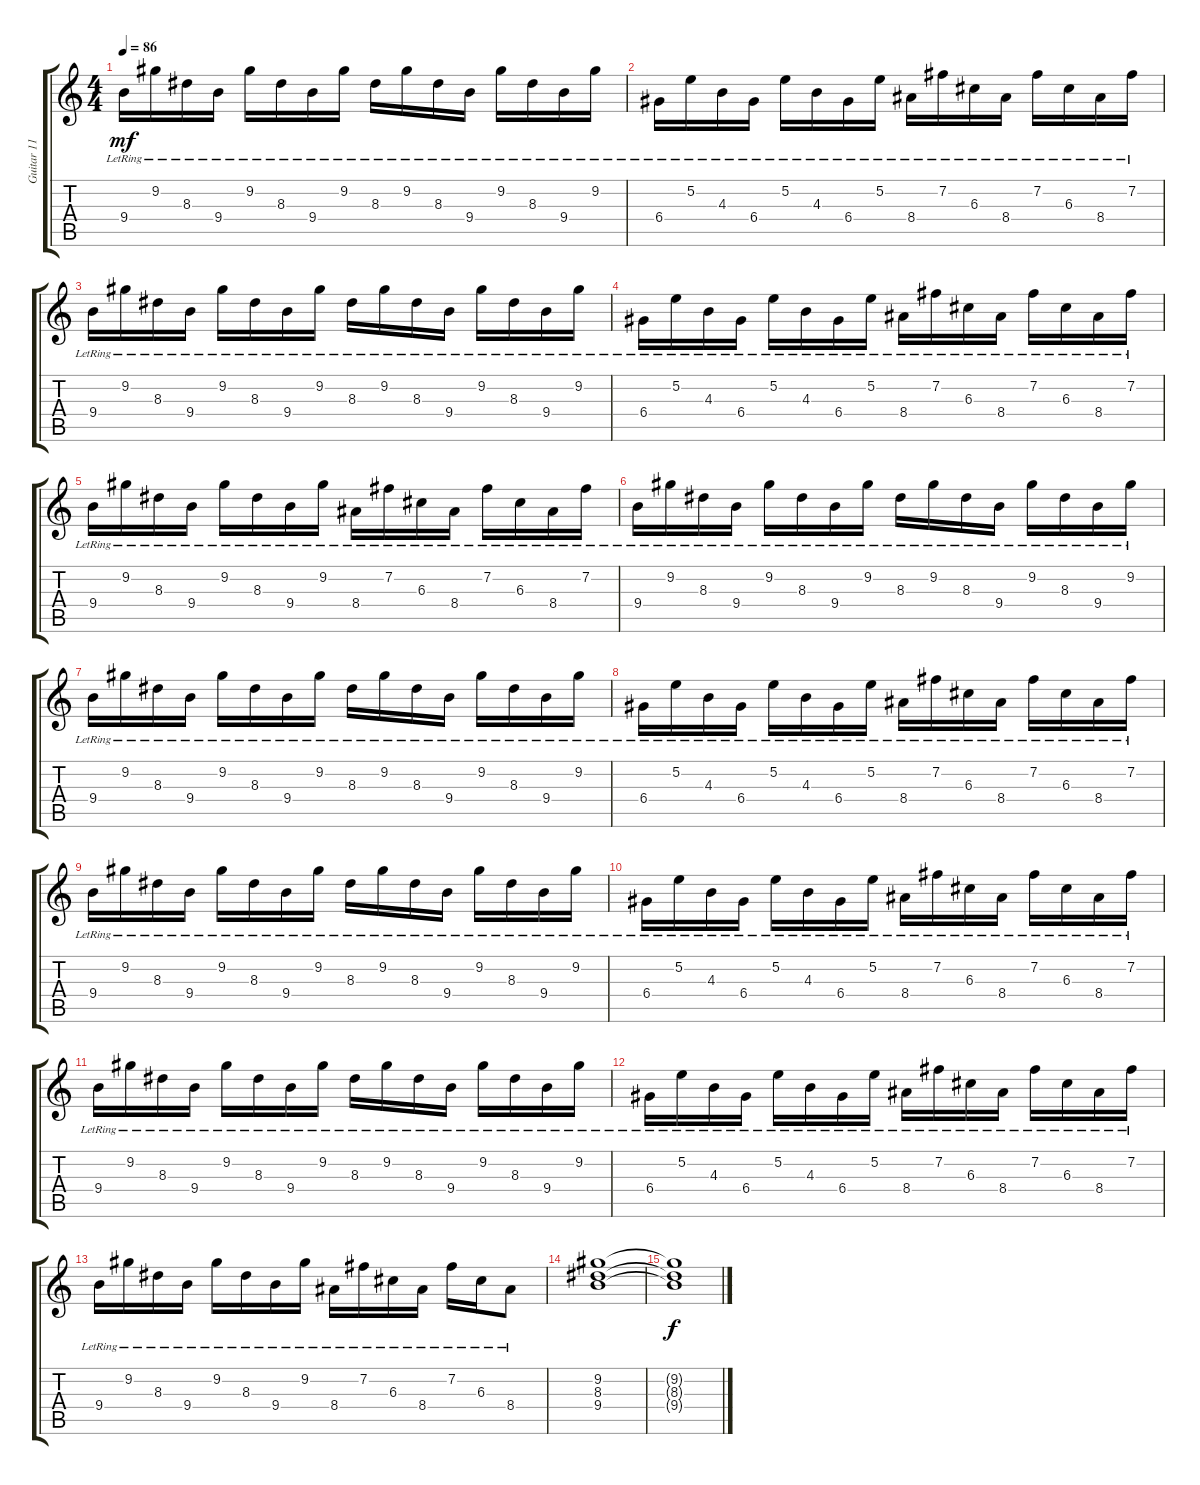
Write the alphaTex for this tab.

\track ("Guitar 11 (Clean)" "Guitar 11 ") {instrument electricguitarclean}
\staff {score tabs}
\tuning (E4 B3 G3 D3 A2 E2) {hide}
\ts (4 4)
\tempo 86
\clef g2
\ks c
9.4{lr}.16{dy mf} 9.2{lr}.16 8.3{lr}.16 9.4{lr}.16 9.2{lr}.16 8.3{lr}.16 9.4{lr}.16 9.2{lr}.16 8.3{lr}.16 9.2{lr}.16 8.3{lr}.16 9.4{lr}.16 9.2{lr}.16 8.3{lr}.16 9.4{lr}.16 9.2{lr}.16 |
6.4{lr}.16 5.2{lr}.16 4.3{lr}.16 6.4{lr}.16 5.2{lr}.16 4.3{lr}.16 6.4{lr}.16 5.2{lr}.16 8.4{lr}.16 7.2{lr}.16 6.3{lr}.16 8.4{lr}.16 7.2{lr}.16 6.3{lr}.16 8.4{lr}.16 7.2{lr}.16 |
9.4{lr}.16 9.2{lr}.16 8.3{lr}.16 9.4{lr}.16 9.2{lr}.16 8.3{lr}.16 9.4{lr}.16 9.2{lr}.16 8.3{lr}.16 9.2{lr}.16 8.3{lr}.16 9.4{lr}.16 9.2{lr}.16 8.3{lr}.16 9.4{lr}.16 9.2{lr}.16 |
6.4{lr}.16 5.2{lr}.16 4.3{lr}.16 6.4{lr}.16 5.2{lr}.16 4.3{lr}.16 6.4{lr}.16 5.2{lr}.16 8.4{lr}.16 7.2{lr}.16 6.3{lr}.16 8.4{lr}.16 7.2{lr}.16 6.3{lr}.16 8.4{lr}.16 7.2{lr}.16 |
9.4{lr}.16 9.2{lr}.16 8.3{lr}.16 9.4{lr}.16 9.2{lr}.16 8.3{lr}.16 9.4{lr}.16 9.2{lr}.16 8.4{lr}.16 7.2{lr}.16 6.3{lr}.16 8.4{lr}.16 7.2{lr}.16 6.3{lr}.16 8.4{lr}.16 7.2{lr}.16 |
9.4{lr}.16 9.2{lr}.16 8.3{lr}.16 9.4{lr}.16 9.2{lr}.16 8.3{lr}.16 9.4{lr}.16 9.2{lr}.16 8.3{lr}.16 9.2{lr}.16 8.3{lr}.16 9.4{lr}.16 9.2{lr}.16 8.3{lr}.16 9.4{lr}.16 9.2{lr}.16 |
9.4{lr}.16 9.2{lr}.16 8.3{lr}.16 9.4{lr}.16 9.2{lr}.16 8.3{lr}.16 9.4{lr}.16 9.2{lr}.16 8.3{lr}.16 9.2{lr}.16 8.3{lr}.16 9.4{lr}.16 9.2{lr}.16 8.3{lr}.16 9.4{lr}.16 9.2{lr}.16 |
6.4{lr}.16 5.2{lr}.16 4.3{lr}.16 6.4{lr}.16 5.2{lr}.16 4.3{lr}.16 6.4{lr}.16 5.2{lr}.16 8.4{lr}.16 7.2{lr}.16 6.3{lr}.16 8.4{lr}.16 7.2{lr}.16 6.3{lr}.16 8.4{lr}.16 7.2{lr}.16 |
9.4{lr}.16 9.2{lr}.16 8.3{lr}.16 9.4{lr}.16 9.2{lr}.16 8.3{lr}.16 9.4{lr}.16 9.2{lr}.16 8.3{lr}.16 9.2{lr}.16 8.3{lr}.16 9.4{lr}.16 9.2{lr}.16 8.3{lr}.16 9.4{lr}.16 9.2{lr}.16 |
6.4{lr}.16 5.2{lr}.16 4.3{lr}.16 6.4{lr}.16 5.2{lr}.16 4.3{lr}.16 6.4{lr}.16 5.2{lr}.16 8.4{lr}.16 7.2{lr}.16 6.3{lr}.16 8.4{lr}.16 7.2{lr}.16 6.3{lr}.16 8.4{lr}.16 7.2{lr}.16 |
9.4{lr}.16 9.2{lr}.16 8.3{lr}.16 9.4{lr}.16 9.2{lr}.16 8.3{lr}.16 9.4{lr}.16 9.2{lr}.16 8.3{lr}.16 9.2{lr}.16 8.3{lr}.16 9.4{lr}.16 9.2{lr}.16 8.3{lr}.16 9.4{lr}.16 9.2{lr}.16 |
6.4{lr}.16 5.2{lr}.16 4.3{lr}.16 6.4{lr}.16 5.2{lr}.16 4.3{lr}.16 6.4{lr}.16 5.2{lr}.16 8.4{lr}.16 7.2{lr}.16 6.3{lr}.16 8.4{lr}.16 7.2{lr}.16 6.3{lr}.16 8.4{lr}.16 7.2{lr}.16 |
9.4{lr}.16 9.2{lr}.16 8.3{lr}.16 9.4{lr}.16 9.2{lr}.16 8.3{lr}.16 9.4{lr}.16 9.2{lr}.16 8.4{lr}.16 7.2{lr}.16 6.3{lr}.16 8.4{lr}.16 7.2{lr}.16 6.3{lr}.16 8.4{lr}.8 |
(9.2 8.3 9.4).1 |
(9.2{t} 8.3{t} 9.4{t}).1{dy f}
